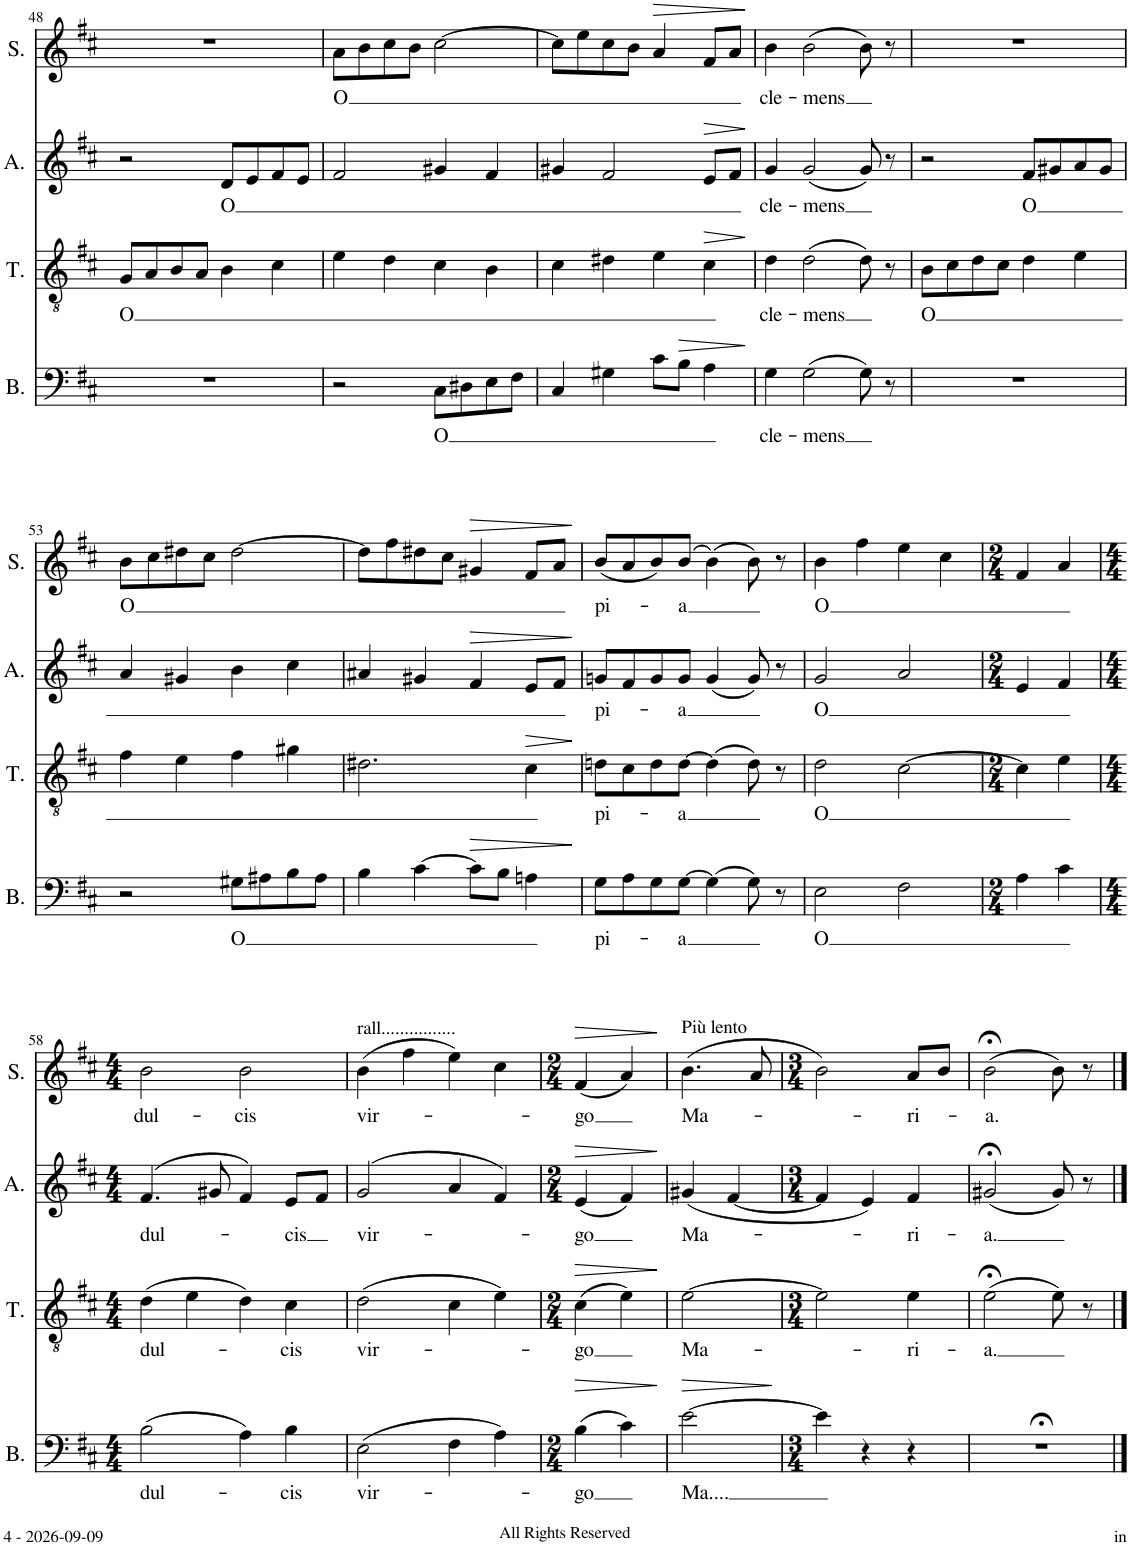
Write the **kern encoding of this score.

**kern	**text	**dynam	**kern	**text	**dynam	**kern	**text	**dynam	**kern	**text	**dynam
*part4	*part4	*part4	*part3	*part3	*part3	*part2	*part2	*part2	*part1	*part1	*part1
*staff4	*staff4	*staff4	*staff3	*staff3	*staff3	*staff2	*staff2	*staff2	*staff1	*staff1	*staff1
*I"Bass	*	*	*I"Ténor	*	*	*I"Alto	*	*	*I"Soprano	*	*
*I'B.	*	*	*I'T.	*	*	*I'A.	*	*	*I'S.	*	*
!!LO:PB:g=z
*clefF4	*	*	*clefGv2	*	*	*clefG2	*	*	*clefG2	*	*
*k[f#c#]	*	*	*k[f#c#]	*	*	*k[f#c#]	*	*	*k[f#c#]	*	*
*M4/4	*	*	*M4/4	*	*	*M4/4	*	*	*M4/4	*	*
=48	=48	=48	=48	=48	=48	=48	=48	=48	=48	=48	=48
!	!	!	!	!LO:LY:b	!	!	!	!	!	!	!
1r	.	.	8G/L	O	.	2r	.	.	1r	.	.
.	.	.	8A/	.	.	.	.	.	.	.	.
.	.	.	8B/	.	.	.	.	.	.	.	.
.	.	.	8A/J	.	.	.	.	.	.	.	.
!	!	!	!	!	!	!	!LO:LY:b	!	!	!	!
.	.	.	4B\	.	.	8d/L	O	.	.	.	.
.	.	.	.	.	.	8e/	.	.	.	.	.
.	.	.	4c#\	.	.	8f#/	.	.	.	.	.
.	.	.	.	.	.	8e/J	.	.	.	.	.
=49	=49	=49	=49	=49	=49	=49	=49	=49	=49	=49	=49
!	!	!	!	!	!	!	!	!	!	!LO:LY:b	!
2r	.	.	4e\	.	.	2f#/	.	.	8a\L	O	.
.	.	.	.	.	.	.	.	.	8b\	.	.
.	.	.	4d\	.	.	.	.	.	8cc#\	.	.
.	.	.	.	.	.	.	.	.	8b\J	.	.
!	!LO:LY:b	!	!	!	!	!	!	!	!	!	!
8C#\L	O	.	4c#\	.	.	4g#X/	.	.	[2cc#\	.	.
8D#X\	.	.	.	.	.	.	.	.	.	.	.
8E\	.	.	4B\	.	.	4f#/	.	.	.	.	.
8F#\J	.	.	.	.	.	.	.	.	.	.	.
=50	=50	=50	=50	=50	=50	=50	=50	=50	=50	=50	=50
4C#/	.	.	4c#\	.	.	4g#X/	.	.	8cc#\L]	.	.
.	.	.	.	.	.	.	.	.	8ee\	.	.
4G#X\	.	.	4d#X\	.	.	2f#/	.	.	8cc#\	.	.
.	.	.	.	.	.	.	.	.	8b\J	.	.
!	!	!	!	!	!	!	!	!	!	!	!LO:HP:b
8c#\L	.	.	4e\	.	.	.	.	.	4a/	.	>
!	!	!LO:HP:b	!	!	!	!	!	!	!	!	!
8B\J	.	>	.	.	.	.	.	.	.	.	.
!	!	!	!	!	!LO:HP:b	!	!	!LO:HP:b	!	!	!
4A\	.	.	4c#\	.	>	8e/L	.	>	8f#/L	.	.
.	.	.	.	.	.	8f#/J	.	.	8a/J	.	.
.	.	]	.	.	]	.	.	]	.	.	]
=51	=51	=51	=51	=51	=51	=51	=51	=51	=51	=51	=51
!	!LO:LY:b	!	!	!LO:LY:b	!	!	!LO:LY:b	!	!	!LO:LY:b	!
4G\	cle-	.	4d\	cle-	.	4g/	cle-	.	4b\	cle-	.
!	!LO:LY:b	!	!	!LO:LY:b	!	!	!LO:LY:b	!	!	!LO:LY:b	!
(2G\	-mens	.	(2d\	-mens	.	(2g/	-mens	.	(2b\	-mens	.
8G\)	.	.	8d\)	.	.	8g/)	.	.	8b\)	.	.
8r	.	.	8r	.	.	8r	.	.	8r	.	.
=52	=52	=52	=52	=52	=52	=52	=52	=52	=52	=52	=52
!	!	!	!	!LO:LY:b	!	!	!	!	!	!	!
1r	.	.	8B\L	O	.	2r	.	.	1r	.	.
.	.	.	8c#\	.	.	.	.	.	.	.	.
.	.	.	8d\	.	.	.	.	.	.	.	.
.	.	.	8c#\J	.	.	.	.	.	.	.	.
!	!	!	!	!	!	!	!LO:LY:b	!	!	!	!
.	.	.	4d\	.	.	8f#/L	O	.	.	.	.
.	.	.	.	.	.	8g#X/	.	.	.	.	.
.	.	.	4e\	.	.	8a/	.	.	.	.	.
.	.	.	.	.	.	8g#/J	.	.	.	.	.
!!LO:LB:g=z
=53	=53	=53	=53	=53	=53	=53	=53	=53	=53	=53	=53
!	!	!	!	!	!	!	!	!	!	!LO:LY:b	!
2r	.	.	4f#\	.	.	4a/	.	.	8b\L	O	.
.	.	.	.	.	.	.	.	.	8cc#\	.	.
.	.	.	4e\	.	.	4g#X/	.	.	8dd#X\	.	.
.	.	.	.	.	.	.	.	.	8cc#\J	.	.
!	!LO:LY:b	!	!	!	!	!	!	!	!	!	!
8G#X\L	O	.	4f#\	.	.	4b\	.	.	[2dd#\	.	.
8A#X\	.	.	.	.	.	.	.	.	.	.	.
8B\	.	.	4g#X\	.	.	4cc#\	.	.	.	.	.
8A#\J	.	.	.	.	.	.	.	.	.	.	.
=54	=54	=54	=54	=54	=54	=54	=54	=54	=54	=54	=54
4B\	.	.	2.d#X\	.	.	4a#X/	.	.	8dd#\L]	.	.
.	.	.	.	.	.	.	.	.	8ff#\	.	.
[4c#\	.	.	.	.	.	4g#X/	.	.	8dd#X\	.	.
.	.	.	.	.	.	.	.	.	8cc#\J	.	.
!	!	!LO:HP:b	!	!	!	!	!	!LO:HP:b	!	!	!LO:HP:b
8c#\L]	.	>	.	.	.	4f#/	.	>	4g#X/	.	>
8B\J	.	.	.	.	.	.	.	.	.	.	.
!	!	!	!	!	!LO:HP:b	!	!	!	!	!	!
4An\	.	.	4c#\	.	>	8e/L	.	.	8f#/L	.	.
.	.	.	.	.	.	8f#/J	.	.	8a/J	.	.
.	.	]	.	.	]	.	.	]	.	.	]
=55	=55	=55	=55	=55	=55	=55	=55	=55	=55	=55	=55
!	!LO:LY:b	!	!	!LO:LY:b	!	!	!LO:LY:b	!	!	!LO:LY:b	!
8G\L	pi-	.	8dn\L	pi-	.	8gn/L	pi-	.	(8b/L	pi-	.
8A\	.	.	8c#\	.	.	8f#/	.	.	8a/	.	.
8G\	.	.	8d\	.	.	8g/	.	.	8b/)	.	.
!	!LO:LY:b	!	!	!LO:LY:b	!	!	!LO:LY:b	!	!	!LO:LY:b	!
[8G\J	-a	.	[8d\J	-a	.	8g/J	-a	.	(8b/J	-a	.
(4G\]	.	.	(4d\]	.	.	(4g/	.	.	(4b\)	.	.
8G\)	.	.	8d\)	.	.	8g/)	.	.	8b\)	.	.
8r	.	.	8r	.	.	8r	.	.	8r	.	.
=56	=56	=56	=56	=56	=56	=56	=56	=56	=56	=56	=56
!	!LO:LY:b	!	!	!LO:LY:b	!	!	!LO:LY:b	!	!	!LO:LY:b	!
2E\	O	.	2d\	O	.	2g/	O	.	4b\	O	.
.	.	.	.	.	.	.	.	.	4ff#\	.	.
2F#\	.	.	[2c#\	.	.	2a/	.	.	4ee\	.	.
.	.	.	.	.	.	.	.	.	4cc#\	.	.
=57	=57	=57	=57	=57	=57	=57	=57	=57	=57	=57	=57
*M2/4	*	*	*M2/4	*	*	*M2/4	*	*	*M2/4	*	*
4A\	.	.	4c#\]	.	.	4e/	.	.	4f#/	.	.
4c#\	.	.	4e\	.	.	4f#/	.	.	4a/	.	.
!!LO:LB:g=z
=58	=58	=58	=58	=58	=58	=58	=58	=58	=58	=58	=58
*M4/4	*	*	*M4/4	*	*	*M4/4	*	*	*M4/4	*	*
!	!LO:LY:b	!	!	!LO:LY:b	!	!	!LO:LY:b	!	!	!LO:LY:b	!
(2B\	dul-	.	(4d\	dul-	.	(>4.f#/	dul-	.	2b\	dul-	.
.	.	.	4e\	.	.	.	.	.	.	.	.
.	.	.	.	.	.	8g#X/	.	.	.	.	.
!	!	!	!	!	!	!	!	!	!	!LO:LY:b	!
4A\)	.	.	4d\)	.	.	4f#/)	.	.	2b\	-cis	.
!	!LO:LY:b	!	!	!LO:LY:b	!	!	!LO:LY:b	!	!	!	!
4B\	-cis	.	4c#\	-cis	.	8e/L	-cis	.	.	.	.
.	.	.	.	.	.	8f#/J	.	.	.	.	.
=59	=59	=59	=59	=59	=59	=59	=59	=59	=59	=59	=59
!	!	!	!	!	!	!	!	!	!LO:TX:a:t=rall................	!	!
!	!LO:LY:b	!	!	!LO:LY:b	!	!	!LO:LY:b	!	!	!LO:LY:b	!
(2E\	vir-	.	(2d\	vir-	.	(>2g/	vir-	.	(4b\	vir-	.
.	.	.	.	.	.	.	.	.	4ff#\	.	.
4F#\	.	.	4c#\	.	.	4a/	.	.	4ee\)	.	.
4A\)	.	.	4e\)	.	.	4f#/)	.	.	4cc#\	.	.
=60	=60	=60	=60	=60	=60	=60	=60	=60	=60	=60	=60
*M2/4	*	*	*M2/4	*	*	*M2/4	*	*	*M2/4	*	*
!	!LO:LY:b	!LO:HP:b	!	!LO:LY:b	!LO:HP:b	!	!LO:LY:b	!LO:HP:b	!	!LO:LY:b	!LO:HP:b
(4B\	go	>	(4c#\	-go	>	(4e/	-go	>	(4f#/	-go	>
4c#\)	.	.	4e\)	.	.	4f#/)	.	.	4a/)	.	.
.	.	]	.	.	]	.	.	]	.	.	]
=61	=61	=61	=61	=61	=61	=61	=61	=61	=61	=61	=61
!	!	!	!	!	!	!	!	!	!LO:TX:a:t=Più lento	!	!
!	!LO:LY:b	!LO:HP:b	!	!LO:LY:b	!	!	!LO:LY:b	!	!	!LO:LY:b	!
[2e\	Ma....	>	[2e\	Ma-	.	(4g#X/	Ma-	.	(4.b\	Ma-	.
.	.	.	.	.	.	[4f#/	.	.	.	.	.
.	.	.	.	.	.	.	.	.	8a/	.	.
.	.	]	.	.	.	.	.	.	.	.	.
=62	=62	=62	=62	=62	=62	=62	=62	=62	=62	=62	=62
*M3/4	*	*	*M3/4	*	*	*M3/4	*	*	*M3/4	*	*
4e\]	.	.	2e\]	.	.	4f#/]	.	.	2b\)	.	.
4r	.	.	.	.	.	4e/)	.	.	.	.	.
!	!	!	!	!LO:LY:b	!	!	!LO:LY:b	!	!	!LO:LY:b	!
4r	.	.	4e\	-ri-	.	4f#/	-ri-	.	8a/L	-ri-	.
.	.	.	.	.	.	.	.	.	8b/J	.	.
=63	=63	=63	=63	=63	=63	=63	=63	=63	=63	=63	=63
!	!	!	!	!LO:LY:b	!	!	!LO:LY:b	!	!	!LO:LY:b	!
2.r;<	.	.	(2e;<\	-a.	.	(2g#X;</	a.	.	(2b;<\	-a.	.
.	.	.	8e\)	.	.	8g#/)	.	.	8b\)	.	.
.	.	.	8r	.	.	8r	.	.	8r	.	.
==	==	==	==	==	==	==	==	==	==	==	==
*-	*-	*-	*-	*-	*-	*-	*-	*-	*-	*-	*-
